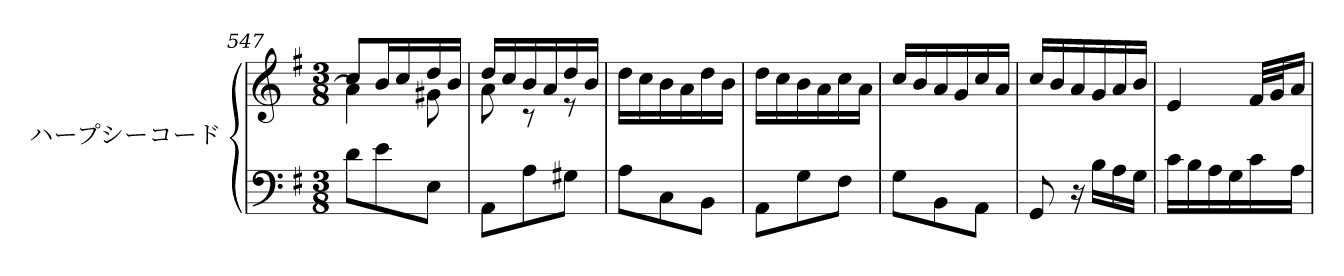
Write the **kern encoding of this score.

**kern	**kern
*part1	*part1
*staff2	*staff1
*I"ハープシーコード	*
*clefF4	*clefG2
*k[f#]	*k[f#]
*M3/8	*M3/8
=547	=547
*	*^
8d\L	8cc/L	4a\]
8e\	16b/L	.
.	16cc/	.
8E\J	16dd/	8g#X\
.	16b/JJ	.
=548	=548	=548
8AA\L	16dd/LL	8a\
.	16cc/	.
8A\	16b/	8r
.	16a/	.
8G#X\J	16dd/	8r
.	16b/JJ	.
*	*v	*v
!!LO:LB:g=z
=549	=549
8A\L	16dd\LL
.	16cc\
8C\	16b\
.	16a\
8BB\J	16dd\
.	16b\JJ
=550	=550
8AA\L	16dd\LL
.	16cc\
8G\	16b\
.	16a\
8F#\J	16cc\
.	16a\JJ
=551	=551
8G\L	16cc/LL
.	16b/
8BB\	16a/
.	16g/
8AA\J	16cc/
.	16a/JJ
=552	=552
8GG/	16cc/LL
.	16b/
16r	16a/
16B\LL	16g/
16A\	16a/
16G\JJ	16b/JJ
=553	=553
16c\LL	4e/
16B\	.
16A\	.
16G\	.
16c\	32f#/LLL
.	32g/J
16A\JJ	16a/JJ
=	=
*-	*-
